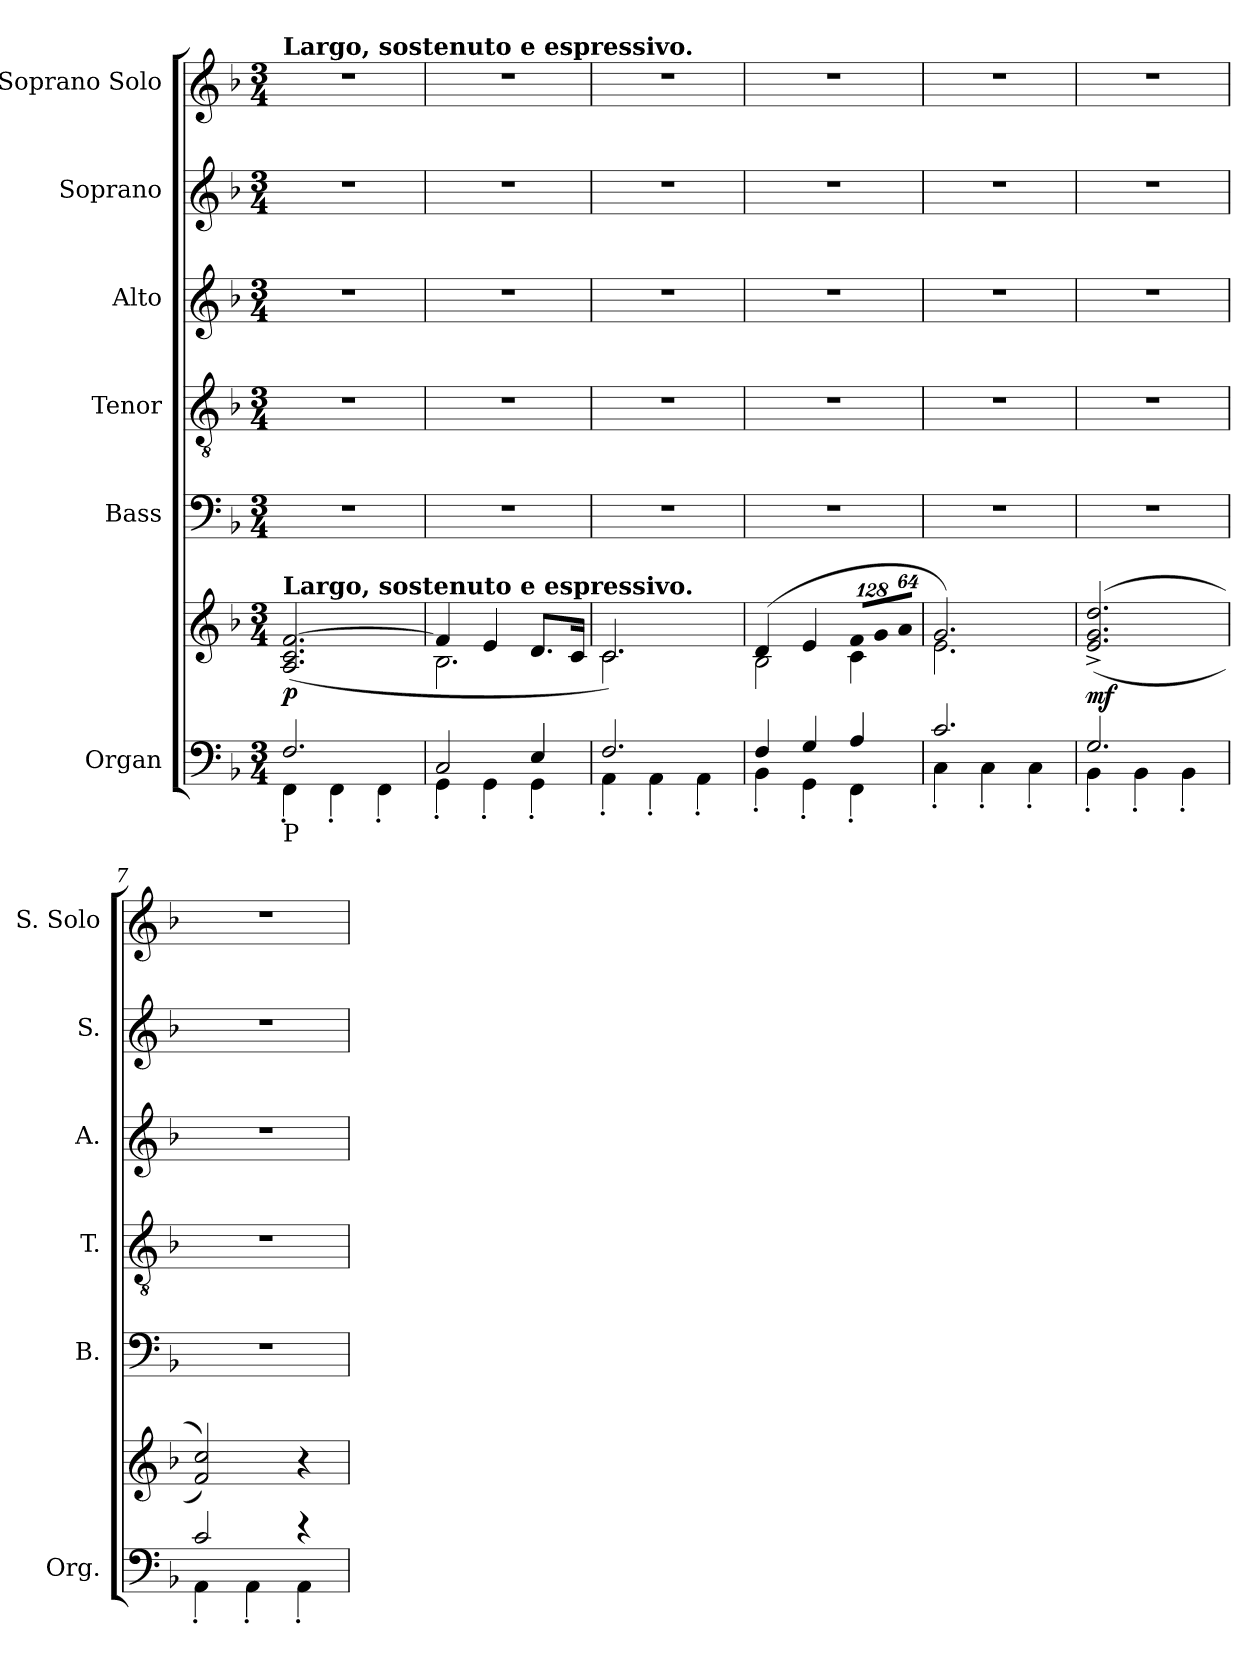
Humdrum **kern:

**kern	**kern	**dynam	**kern	**kern	**kern	**kern	**kern
*part6	*part6	*part6	*part5	*part4	*part3	*part2	*part1
*staff7	*staff6	*staff6/7	*staff5	*staff4	*staff3	*staff2	*staff1
*I"Organ	*	*	*I"Bass	*I"Tenor	*I"Alto	*I"Soprano	*I"Soprano Solo
*I'Org.	*	*	*I'B.	*I'T.	*I'A.	*I'S.	*I'S. Solo
!!LO:PB:g=z
*clefF4	*clefG2	*	*clefF4	*clefGv2	*clefG2	*clefG2	*clefG2
*	*	*	*	*ITrd7c12	*	*	*
*k[b-]	*k[b-]	*	*k[b-]	*k[b-]	*k[b-]	*k[b-]	*k[b-]
*F:	*F:	*	*F:	*F:	*F:	*F:	*F:
*M3/4	*M3/4	*	*M3/4	*M3/4	*M3/4	*M3/4	*M3/4
*MM50	*MM50	*	*MM50	*MM50	*MM50	*MM50	*MM50
=1	=1	=1	=1	=1	=1	=1	=1
*^	*	*	*	*	*	*	*
!	!	!	!	!	!	!	!	!LO:TX:a:B:t=Largo, sostenuto e espressivo.
!	!	!LO:TX:a:B:t=Largo, sostenuto e espressivo.	!	!	!	!	!	!
!LO:TX:b:t=P	!	!	!	!	!	!	!	!
!	!	!	!	!LO:N:vis=1	!LO:N:vis=1	!LO:N:vis=1	!LO:N:vis=1	!LO:N:vis=1
2.Fi/	4FF'i\	(2.Ai/ 2.ci [>2.fi	p	2.r	2.r	2.r	2.r	2.r
.	4FF'i\	.	.	.	.	.	.	.
.	4FF'i\	.	.	.	.	.	.	.
=2	=2	=2	=2	=2	=2	=2	=2	=2
*	*	*^	*	*	*	*	*	*
!	!	!	!	!	!LO:N:vis=1	!LO:N:vis=1	!LO:N:vis=1	!LO:N:vis=1	!LO:N:vis=1
2Ci/	4GG'i\	4fi/]	2.B-i\	.	2.r	2.r	2.r	2.r	2.r
.	4GG'i\	4ei/	.	.	.	.	.	.	.
4Ei/	4GG'i\	8.di/L	.	.	.	.	.	.	.
.	.	16ci/Jk	.	.	.	.	.	.	.
=3	=3	=3	=3	=3	=3	=3	=3	=3	=3
!	!	!	!	!	!LO:N:vis=1	!LO:N:vis=1	!LO:N:vis=1	!LO:N:vis=1	!LO:N:vis=1
*	*	*	*	*	*	*	*	*	*^
2.Fi/	4AA'i\	2.ci/)	2.ci\	.	2.r	2.r	2.r	2.r	2.r	4ryy
*	*	*MM76	*	*	*	*	*	*	*MM76	*
.	4AA'i\	.	.	.	.	.	.	.	.	2ryy
.	4AA'i\	.	.	.	.	.	.	.	.	.
=4	=4	=4	=4	=4	=4	=4	=4	=4	=4	=4
!	!	!	!	!	!LO:N:vis=1	!LO:N:vis=1	!LO:N:vis=1	!LO:N:vis=1	!LO:N:vis=1	!
*	*	*	*	*	*	*	*	*	*v	*v
4Fi/	4BB-'i\	(4di/	2B-i\	.	2.r	2.r	2.r	2.r	2.r
4Gi/	4GG'i\	4ei/	.	.	.	.	.	.	.
*	*	*Xbrackettup	*	*	*	*	*	*	*
!	!	!LO:N:vis=8	!	!	!	!	!	!	!
4Ai/	4FF'i\	1024%85fi/L	4ci\	.	.	.	.	.	.
!	!	!LO:N:vis=8	!	!	!	!	!	!	!
.	.	1024%85gi/	.	.	.	.	.	.	.
!	!	!LO:N:vis=8	!	!	!	!	!	!	!
.	.	512%43ai/J	.	.	.	.	.	.	.
=5	=5	=5	=5	=5	=5	=5	=5	=5	=5
!	!	!	!	!	!LO:N:vis=1	!LO:N:vis=1	!LO:N:vis=1	!LO:N:vis=1	!LO:N:vis=1
2.ci/	4C'i\	2.gi/)	2.ei\	.	2.r	2.r	2.r	2.r	2.r
.	4C'i\	.	.	.	.	.	.	.	.
.	4C'i\	.	.	.	.	.	.	.	.
*	*	*v	*v	*	*	*	*	*	*
=6	=6	=6	=6	=6	=6	=6	=6	=6
!	!	!	!	!LO:N:vis=1	!LO:N:vis=1	!LO:N:vis=1	!LO:N:vis=1	!LO:N:vis=1
2.Gi/	4BB-'i\	((2.ei/^ 2.gi^ 2.ddi^	mf	2.r	2.r	2.r	2.r	2.r
.	4BB-'i\	.	.	.	.	.	.	.
.	4BB-'i\	.	.	.	.	.	.	.
=7	=7	=7	=7	=7	=7	=7	=7	=7
!	!	!	!	!LO:N:vis=1	!LO:N:vis=1	!LO:N:vis=1	!LO:N:vis=1	!LO:N:vis=1
2ci/	4AA'i\	2fi/ 2cci))	.	2.r	2.r	2.r	2.r	2.r
.	4AA'i\	.	.	.	.	.	.	.
4r	4AA'i\	4r	.	.	.	.	.	.
*v	*v	*	*	*	*	*	*	*
=	=	=	=	=	=	=	=
*-	*-	*-	*-	*-	*-	*-	*-
